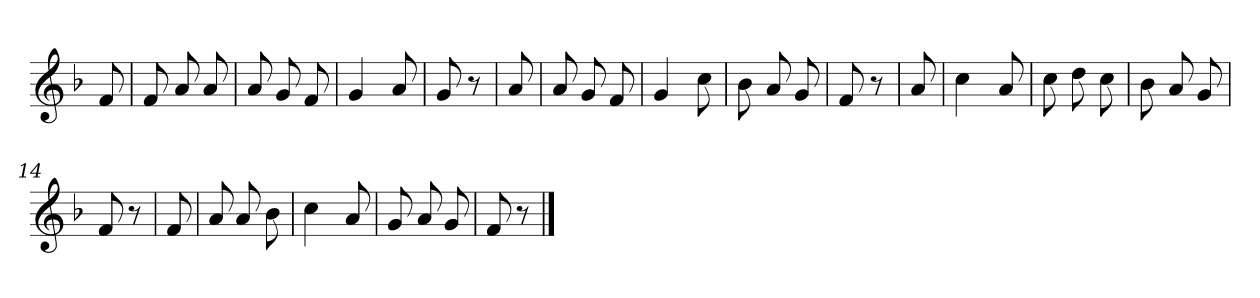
**kern
*part1
*staff1
*clefG2
*k[b-]
*F:
=
8f
=1
8f
8a
8a
=2
8a
8g
8f
=3
4g
8a
=4
8g
8r
=5
8a
=6
8a
8g
8f
=7
4g
8cc
=8
8b-
8a
8g
=9
8f
8r
=10
8a
=11
4cc
8a
=12
8cc
8dd
8cc
=13
8b-
8a
8g
=14
8f
8r
=15
8f
=16
8a
8a
8b-
=17
4cc
8a
=18
8g
8a
8g
=19
8f
8r
==
*-
